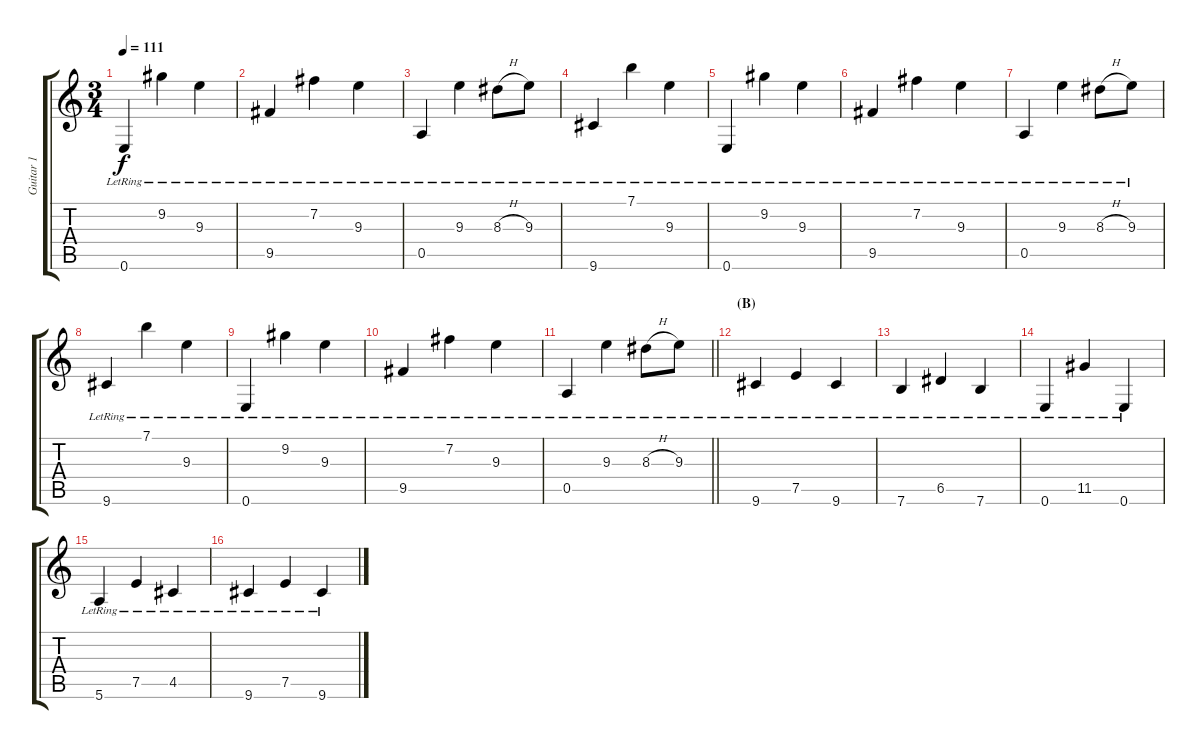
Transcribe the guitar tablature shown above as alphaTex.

\track ("Guitar 1" "Guitar 1") {instrument electricguitarjazz}
\staff {score tabs}
\tuning (E4 B3 G3 D3 A2 E2) {hide}
\ts (3 4)
\tempo 111
\clef g2
\ks c
0.6{lr}.4{dy f} 9.2{lr}.4 9.3{lr}.4 |
9.5{lr}.4 7.2{lr}.4 9.3{lr}.4 |
0.5{lr}.4 9.3{lr}.4 8.3{h lr}.8 9.3{lr}.8 |
9.6{lr}.4 7.1{lr}.4 9.3{lr}.4 |
0.6{lr}.4 9.2{lr}.4 9.3{lr}.4 |
9.5{lr}.4 7.2{lr}.4 9.3{lr}.4 |
0.5{lr}.4 9.3{lr}.4 8.3{h lr}.8 9.3{lr}.8 |
9.6{lr}.4 7.1{lr}.4 9.3{lr}.4 |
0.6{lr}.4 9.2{lr}.4 9.3{lr}.4 |
9.5{lr}.4 7.2{lr}.4 9.3{lr}.4 |
\barLineRight lightlight
0.5{lr}.4 9.3{lr}.4 8.3{h lr}.8 9.3{lr}.8 |
\section ("" "(B)")
9.6{lr}.4 7.5{lr}.4 9.6{lr}.4 |
7.6{lr}.4 6.5{lr}.4 7.6{lr}.4 |
0.6{lr}.4 11.5{lr}.4 0.6{lr}.4 |
5.6{lr}.4 7.5{lr}.4 4.5{lr}.4 |
9.6{lr}.4 7.5{lr}.4 9.6{lr}.4
